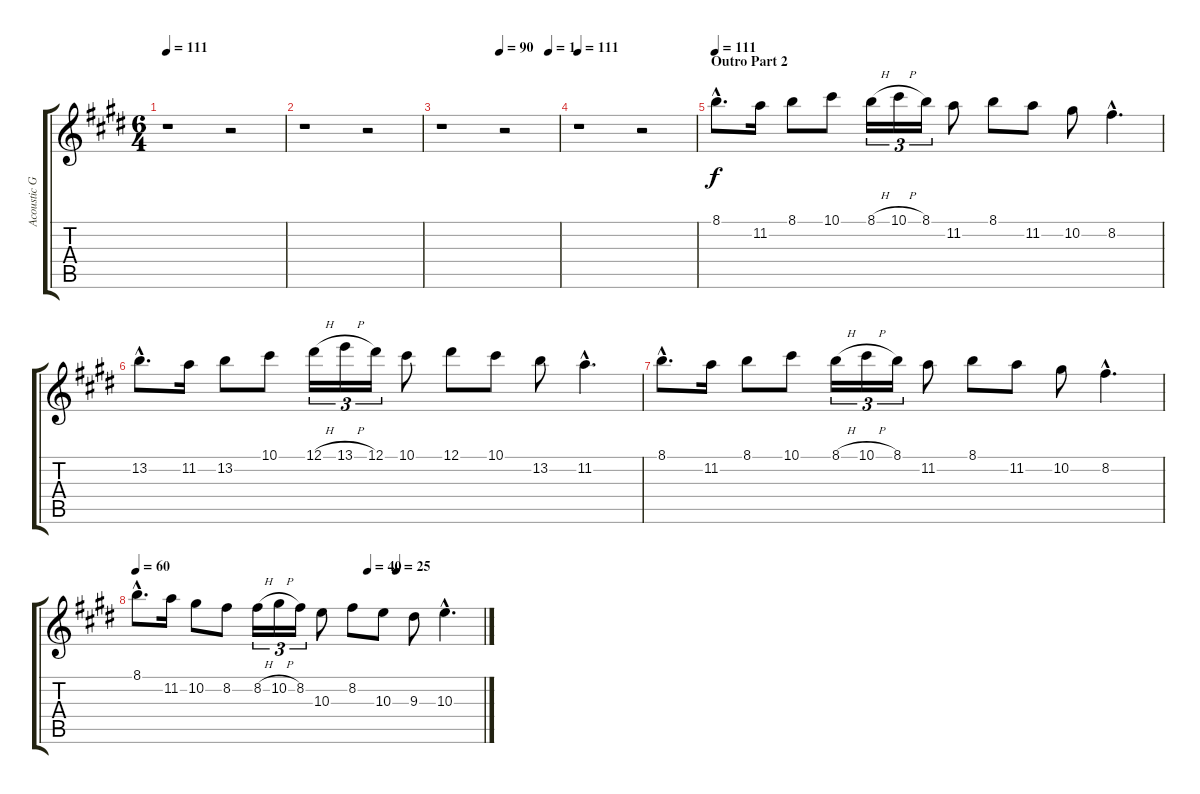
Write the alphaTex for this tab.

\track ("Acoustic Guitar 2" "Acoustic G") {instrument acousticguitarsteel}
\staff {score tabs}
\tuning (Eb4 Bb3 Gb3 Db3 Ab2 Eb2) {hide}
\ts (6 4)
\tempo 111
\clef g2
\ks c#minor
r.1{dy f} r.2 |
r.1 r.2 |
\tempo (90 0.5)
\tempo (1 0.9166666666666666)
r.1 r.2 |
\tempo 111
r.1 r.2 |
\section ("" "Outro Part 2")
\tempo 111
8.1{hac}.8{d} 11.2.16 8.1.8 10.1.8 8.1{h}.16{tu (3 2)} 10.1{h}.16{tu (3 2)} 8.1.16{tu (3 2)} 11.2.8 8.1.8 11.2.8 10.2.8 8.2{hac}.4{d} |
13.2{hac}.8{d} 11.2.16 13.2.8 10.1.8 12.1{h}.16{tu (3 2)} 13.1{h}.16{tu (3 2)} 12.1.16{tu (3 2)} 10.1.8 12.1.8 10.1.8 13.2.8 11.2{hac}.4{d} |
8.1{hac}.8{d} 11.2.16 8.1.8 10.1.8 8.1{h}.16{tu (3 2)} 10.1{h}.16{tu (3 2)} 8.1.16{tu (3 2)} 11.2.8 8.1.8 11.2.8 10.2.8 8.2{hac}.4{d} |
\tempo 60
\tempo (40 0.6666666666666666)
\tempo (25 0.75)
8.1{hac}.8{d} 11.2.16 10.2.8 8.2.8 8.2{h}.16{tu (3 2)} 10.2{h}.16{tu (3 2)} 8.2.16{tu (3 2)} 10.3.8 8.2.8 10.3.8 9.3.8 10.3{hac}.4{d}
